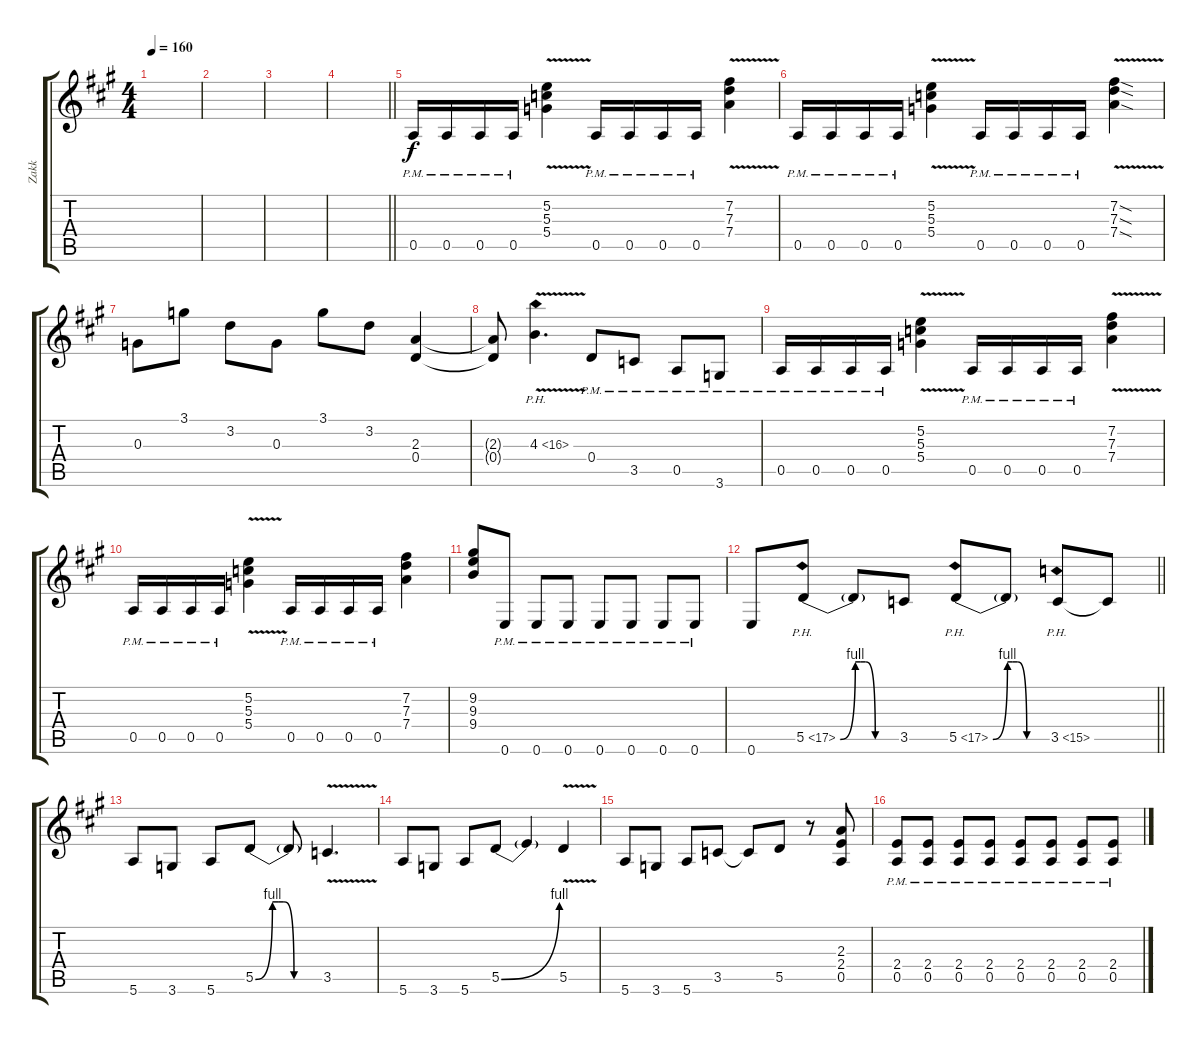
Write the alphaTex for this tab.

\track ("Zakk" "Zakk") {instrument overdrivenguitar}
\staff {score tabs}
\tuning (E4 B3 G3 D3 A2 E2) {hide}
\ts (4 4)
\tempo 160
\clef g2
\ks a
|
|
|
\barLineRight lightlight
|
0.5{pm}.16 0.5{pm}.16 0.5{pm}.16 0.5{pm}.16 (5.2{v} 5.3{v} 5.4{v}).4 0.5{pm}.16 0.5{pm}.16 0.5{pm}.16 0.5{pm}.16 (7.2{v} 7.3{v} 7.4{v}).4 |
0.5{pm}.16 0.5{pm}.16 0.5{pm}.16 0.5{pm}.16 (5.2{v} 5.3{v} 5.4{v}).4 0.5{pm}.16 0.5{pm}.16 0.5{pm}.16 0.5{pm}.16 (7.2{v sod} 7.3{v sod} 7.4{v sod}).4 |
0.3.8 3.1.8 3.2.8 0.3.8 3.1.8 3.2.8 (2.3 0.4).4 |
(2.3{t} 0.4{t}).8 4.3{ph 12 v}.4{d} 0.4{pm}.8 3.5{pm}.8 0.5{pm}.8 3.6{pm}.8 |
0.5{pm}.16 0.5{pm}.16 0.5{pm}.16 0.5{pm}.16 (5.2{v} 5.3{v} 5.4{v}).4 0.5{pm}.16 0.5{pm}.16 0.5{pm}.16 0.5{pm}.16 (7.2{v} 7.3{v} 7.4{v}).4 |
0.5{pm}.16 0.5{pm}.16 0.5{pm}.16 0.5{pm}.16 (5.2{v} 5.3{v} 5.4{v}).4 0.5{pm}.16 0.5{pm}.16 0.5{pm}.16 0.5{pm}.16 (7.2 7.3 7.4).4 |
(9.2 9.3 9.4).8 0.6{pm}.8 0.6{pm}.8 0.6{pm}.8 0.6{pm}.8 0.6{pm}.8 0.6{pm}.8 0.6{pm}.8 |
\barLineRight lightlight
0.6.8 5.5{be (custom 0 0 15 4 20 4 25 4 35 0 60 0) ph 12}.8 5.5{t}.8 3.5.8 5.5{be (custom 0 0 15 4 20 4 25 4 35 0 60 0) ph 12}.8 5.5{t}.8 3.5{ph 12}.8 3.5{t}.8 |
5.6.8 3.6.8 5.6.8 5.5{be (custom 0 0 15 4 20 4 25 4 34 0 60 0)}.8 5.5{t}.8 3.5{v}.4{d} |
5.6.8 3.6.8 5.6.8 5.5{be (bend 0 0 60 4)}.8 5.5{t}.4 5.5{v}.4 |
5.6.8 3.6.8 5.6.8 3.5.8 3.5{t}.8 5.5.8 r.8 (2.3 2.4 0.5).8 |
(2.4{pm} 0.5{pm}).8 (2.4{pm} 0.5{pm}).8 (2.4{pm} 0.5{pm}).8 (2.4{pm} 0.5{pm}).8 (2.4{pm} 0.5{pm}).8 (2.4{pm} 0.5{pm}).8 (2.4{pm} 0.5{pm}).8 (2.4{pm} 0.5{pm}).8
